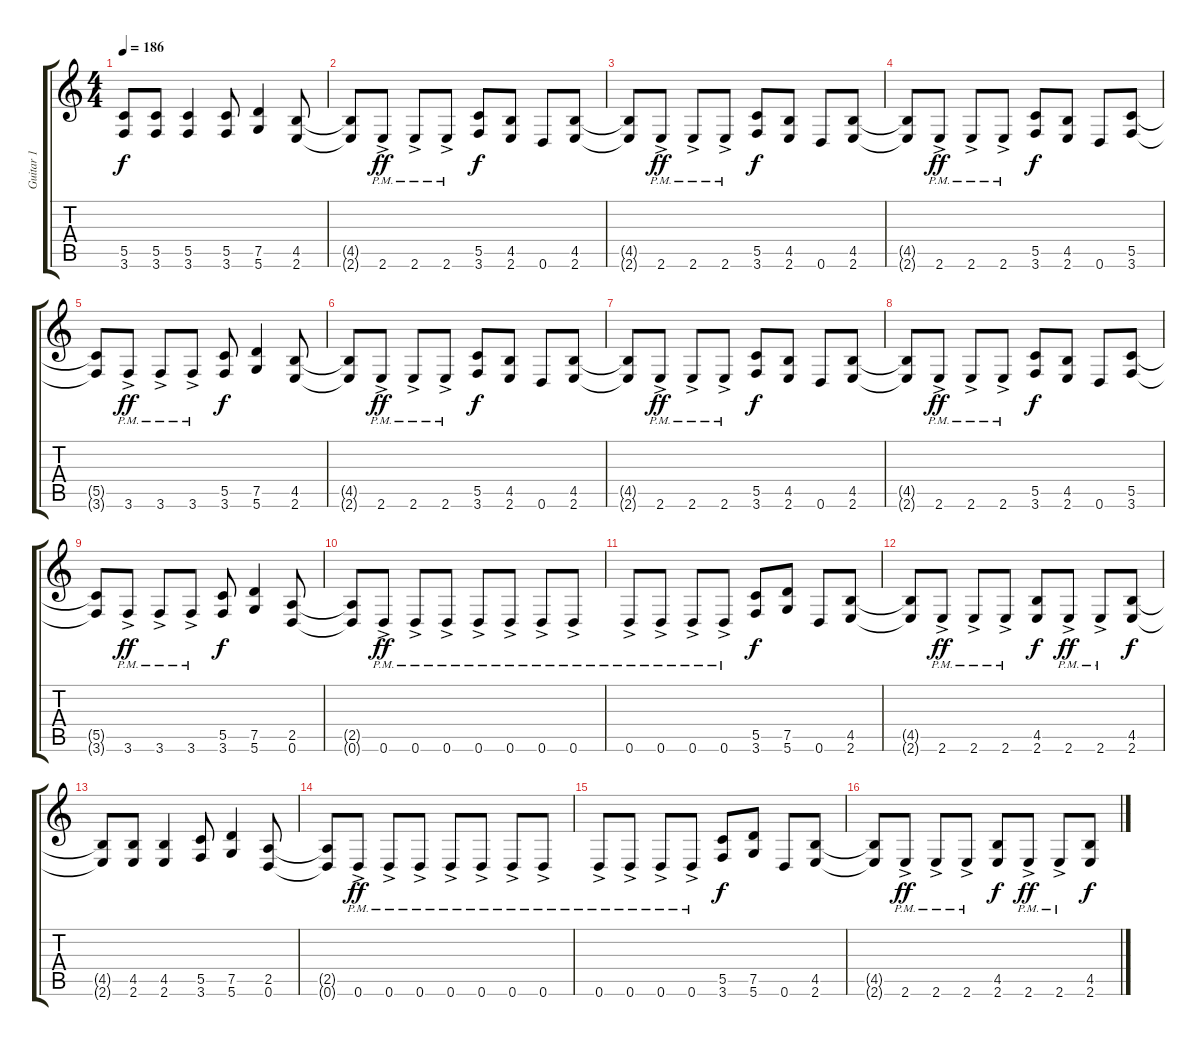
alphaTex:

\track ("Guitar 1" "Guitar 1") {instrument distortionguitar}
\staff {score tabs}
\tuning (D4 A3 F3 C3 G2 D2) {hide}
\ts (4 4)
\tempo 186
\clef g2
\ks c
(5.5{t} 3.6{t}).8{dy f} (5.5 3.6).8 (5.5 3.6).4 (5.5 3.6).8 (7.5 5.6).4 (4.5 2.6).8 |
(4.5{t} 2.6{t}).8 2.6{ac pm}.8{dy ff} 2.6{ac pm}.8 2.6{ac pm}.8 (5.5 3.6).8{dy f} (4.5 2.6).8 0.6.8 (4.5 2.6).8 |
(4.5{t} 2.6{t}).8 2.6{ac pm}.8{dy ff} 2.6{ac pm}.8 2.6{ac pm}.8 (5.5 3.6).8{dy f} (4.5 2.6).8 0.6.8 (4.5 2.6).8 |
(4.5{t} 2.6{t}).8 2.6{ac pm}.8{dy ff} 2.6{ac pm}.8 2.6{ac pm}.8 (5.5 3.6).8{dy f} (4.5 2.6).8 0.6.8 (5.5 3.6).8 |
(5.5{t} 3.6{t}).8 3.6{ac pm}.8{dy ff} 3.6{ac pm}.8 3.6{ac pm}.8 (5.5 3.6).8{dy f} (7.5 5.6).4 (4.5 2.6).8 |
(4.5{t} 2.6{t}).8 2.6{ac pm}.8{dy ff} 2.6{ac pm}.8 2.6{ac pm}.8 (5.5 3.6).8{dy f} (4.5 2.6).8 0.6.8 (4.5 2.6).8 |
(4.5{t} 2.6{t}).8 2.6{ac pm}.8{dy ff} 2.6{ac pm}.8 2.6{ac pm}.8 (5.5 3.6).8{dy f} (4.5 2.6).8 0.6.8 (4.5 2.6).8 |
(4.5{t} 2.6{t}).8 2.6{ac pm}.8{dy ff} 2.6{ac pm}.8 2.6{ac pm}.8 (5.5 3.6).8{dy f} (4.5 2.6).8 0.6.8 (5.5 3.6).8 |
(5.5{t} 3.6{t}).8 3.6{ac pm}.8{dy ff} 3.6{ac pm}.8 3.6{ac pm}.8 (5.5 3.6).8{dy f} (7.5 5.6).4 (2.5 0.6).8 |
(2.5{t} 0.6{t}).8 0.6{ac pm}.8{dy ff} 0.6{ac pm}.8 0.6{ac pm}.8 0.6{ac pm}.8 0.6{ac pm}.8 0.6{ac pm}.8 0.6{ac pm}.8 |
0.6{ac pm}.8 0.6{ac pm}.8 0.6{ac pm}.8 0.6{ac pm}.8 (5.5 3.6).8{dy f} (7.5 5.6).8 0.6.8 (4.5 2.6).8 |
(4.5{t} 2.6{t}).8 2.6{ac pm}.8{dy ff} 2.6{ac pm}.8 2.6{ac pm}.8 (4.5 2.6).8{dy f} 2.6{ac pm}.8{dy ff} 2.6{ac pm}.8 (4.5 2.6).8{dy f} |
(4.5{t} 2.6{t}).8 (4.5 2.6).8 (4.5 2.6).4 (5.5 3.6).8 (7.5 5.6).4 (2.5 0.6).8 |
(2.5{t} 0.6{t}).8 0.6{ac pm}.8{dy ff} 0.6{ac pm}.8 0.6{ac pm}.8 0.6{ac pm}.8 0.6{ac pm}.8 0.6{ac pm}.8 0.6{ac pm}.8 |
0.6{ac pm}.8 0.6{ac pm}.8 0.6{ac pm}.8 0.6{ac pm}.8 (5.5 3.6).8{dy f} (7.5 5.6).8 0.6.8 (4.5 2.6).8 |
(4.5{t} 2.6{t}).8 2.6{ac pm}.8{dy ff} 2.6{ac pm}.8 2.6{ac pm}.8 (4.5 2.6).8{dy f} 2.6{ac pm}.8{dy ff} 2.6{ac pm}.8 (4.5 2.6).8{dy f}
